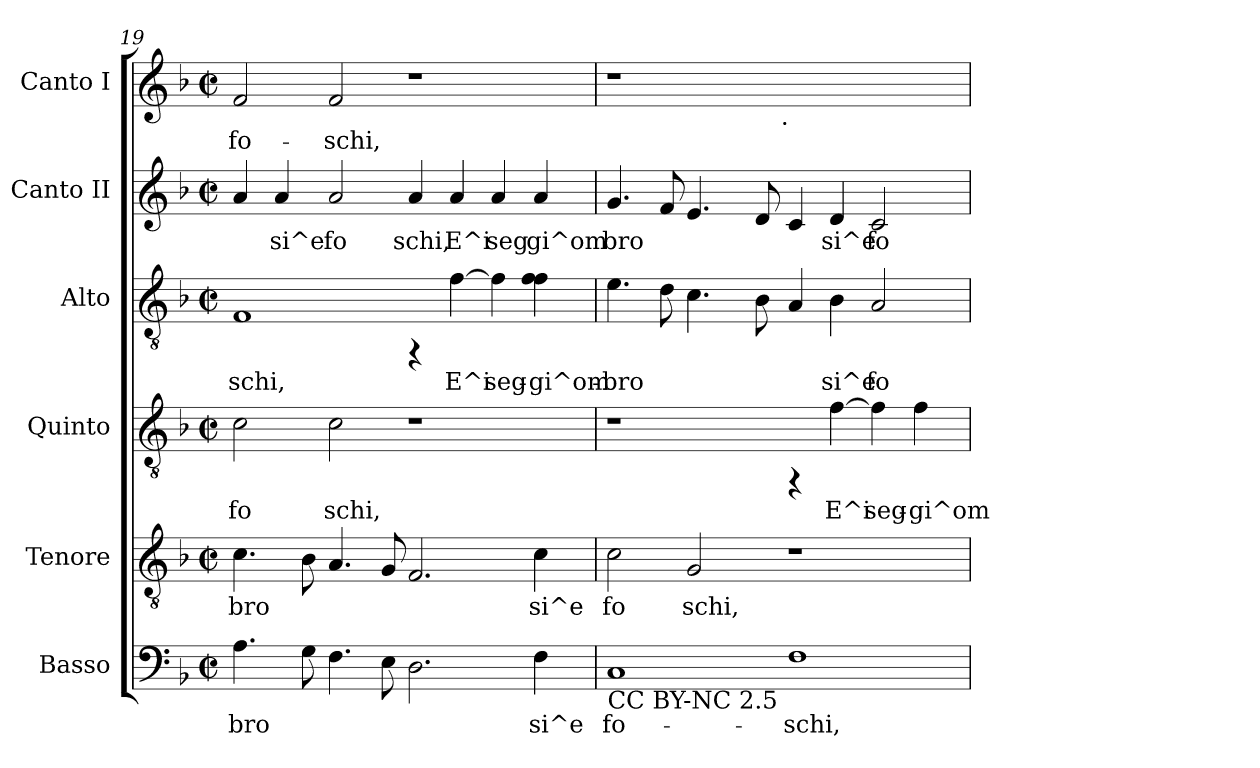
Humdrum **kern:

**kern	**text	**kern	**text	**kern	**text	**kern	**text	**kern	**text	**kern	**text
*part6	*part6	*part5	*part5	*part4	*part4	*part3	*part3	*part2	*part2	*part1	*part1
*staff6	*staff6	*staff5	*staff5	*staff4	*staff4	*staff3	*staff3	*staff2	*staff2	*staff1	*staff1
*I"Basso	*	*I"Tenore	*	*I"Quinto	*	*I"Alto	*	*I"Canto II	*	*I"Canto I	*
*clefF4	*	*clefGv2	*	*clefGv2	*	*clefGv2	*	*clefG2	*	*clefG2	*
*k[b-]	*	*k[b-]	*	*k[b-]	*	*k[b-]	*	*k[b-]	*	*k[b-]	*
*F:	*	*F:	*	*F:	*	*F:	*	*F:	*	*F:	*
*M2/2	*	*M2/2	*	*M2/2	*	*M2/2	*	*M2/2	*	*M2/2	*
*met(c|)	*	*met(c|)	*	*met(c|)	*	*met(c|)	*	*met(c|)	*	*met(c|)	*
=19	=19	=19	=19	=19	=19	=19	=19	=19	=19	=19	=19
!	!LO:LY:b:cj	!	!LO:LY:b:cj	!	!LO:LY:b:cj	!	!LO:LY:b:cj	!	!LO:LY:b:cj	!	!LO:LY:b:cj
4.A\	-bro-	4.c\	bro	2c\	fo	1F	-schi,	4a/	.	2f/	fo-
!	!	!	!	!	!	!	!	!	!LO:LY:b:cj	!	!
.	.	.	.	.	.	.	.	4a/	si^e	.	.
!	!LO:LY:b:cj	!	!LO:LY:b:cj	!	!	!	!	!	!	!	!
8G\	--	8B-\	.	.	.	.	.	.	.	.	.
!	!LO:LY:b:cj	!	!LO:LY:b:cj	!	!LO:LY:b:cj	!	!	!	!LO:LY:b:cj	!	!LO:LY:b:cj
4.F\	--	4.A/	.	2c\	schi,	.	.	2a/	fo	2f/	-schi,
!	!LO:LY:b:cj	!	!LO:LY:b:cj	!	!	!	!	!	!	!	!
8E\	--	8G/	.	.	.	.	.	.	.	.	.
!	!LO:LY:b:cj	!	!LO:LY:b:cj	!	!	!	!	!	!LO:LY:b:cj	!	!
2.D\	--	2.F/	.	1r	.	4rFF	.	4a/	schi,	1r	.
!	!	!	!	!	!	!	!LO:LY:b:cj	!	!LO:LY:b:cj	!	!
.	.	.	.	.	.	[<4f\	E^i	4a/	E^i	.	.
!	!	!	!	!	!	!	!LO:LY:b:cj	!	!LO:LY:b:cj	!	!
.	.	.	.	.	.	4f\]	seg-	4a/	seg	.	.
!	!LO:LY:b:cj	!	!LO:LY:b:cj	!	!	!	!LO:LY:b:cj	!	!LO:LY:b:cj	!	!
4F\	-si^e	4c\	si^e	.	.	4f\ 4f\	-gi^om-	4a/	gi^om	.	.
!!LO:PB:g=z
=20	=20	=20	=20	=20	=20	=20	=20	=20	=20	=20	=20
!LO:TX:b:t=CC BY-NC 2.5	!	!	!	!	!	!	!	!	!	!	!
!	!LO:LY:b:cj	!	!LO:LY:b:cj	!	!	!	!LO:LY:b:cj	!	!LO:LY:b:cj	!	!
*	*	*	*	*	*	*	*	*	*	*^	*
1C	fo-	2c\	fo	1r	.	4.e\	-bro-	4.g/	bro-	1r	2ryy	.
!	!	!	!	!	!	!	!LO:LY:b:cj	!	!LO:LY:b:cj	!	!	!
.	.	.	.	.	.	8d\	--	8f/	--	.	.	.
!	!	!	!LO:LY:b:cj	!	!	!	!LO:LY:b:cj	!	!LO:LY:b:cj	!	!	!
.	.	2G/	schi,	.	.	4.c\	--	4.e/	--	.	4ryy	.
.	.	.	.	.	.	.	.	.	.	.	8...ryy	.
!	!	!	!	!	!	!	!LO:LY:b:cj	!	!LO:LY:b:cj	!	!	!
.	.	.	.	.	.	8B-\	--	8d/	--	.	.	.
!	!	!	!	!	!	!	!	!	!	!	!LO:TX:b:t=.	!
.	.	.	.	.	.	.	.	.	.	.	1ryy	.
!	!LO:LY:b:cj	!	!	!	!	!	!LO:LY:b:cj	!	!LO:LY:b:cj	!	!	!
1F	-schi,	1r	.	4rFF	.	4A/	--	4c/	--	1ryy	.	.
!	!	!	!	!	!LO:LY:b:cj	!	!LO:LY:b:cj	!	!LO:LY:b:cj	!	!	!
.	.	.	.	[<4f\	E^i	4B-\	-si^e	4d/	-si^e	.	.	.
!	!	!	!	!	!LO:LY:b:cj	!	!LO:LY:b:cj	!	!LO:LY:b:cj	!	!	!
.	.	.	.	4f\]	seg-	2A/	fo-	2c/	fo-	.	.	.
!	!	!	!	!	!LO:LY:b:cj	!	!	!	!	!	!	!
.	.	.	.	4f\	-gi^om-	.	.	.	.	.	.	.
.	.	.	.	.	.	.	.	.	.	.	64ryy	.
*	*	*	*	*	*	*	*	*	*	*v	*v	*
=	=	=	=	=	=	=	=	=	=	=	=
*-	*-	*-	*-	*-	*-	*-	*-	*-	*-	*-	*-
